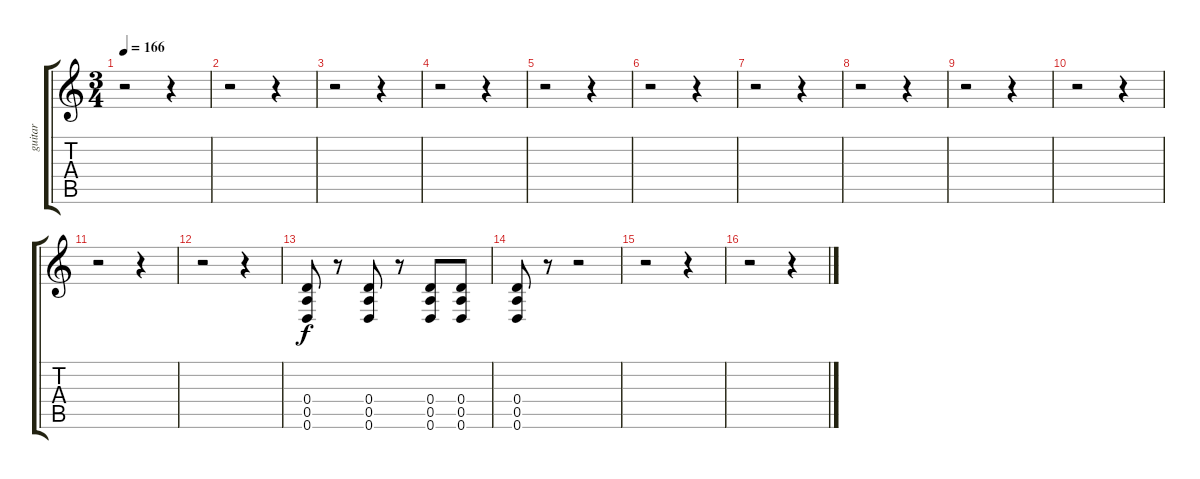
\track ("guitar" "guitar") {instrument distortionguitar}
\staff {score tabs}
\tuning (E4 B3 G3 D3 A2 D2) {hide}
\ts (3 4)
\tempo 166
\clef g2
\ks c
r.2{dy f} r.4 |
r.2 r.4 |
r.2 r.4 |
r.2 r.4 |
r.2 r.4 |
r.2 r.4 |
r.2 r.4 |
r.2 r.4 |
r.2 r.4 |
r.2 r.4 |
r.2 r.4 |
r.2 r.4 |
(0.4 0.5 0.6).8 r.8 (0.4 0.5 0.6).8 r.8 (0.4 0.5 0.6).8 (0.4 0.5 0.6).8 |
(0.4 0.5 0.6).8 r.8 r.2 |
r.2 r.4 |
r.2 r.4
